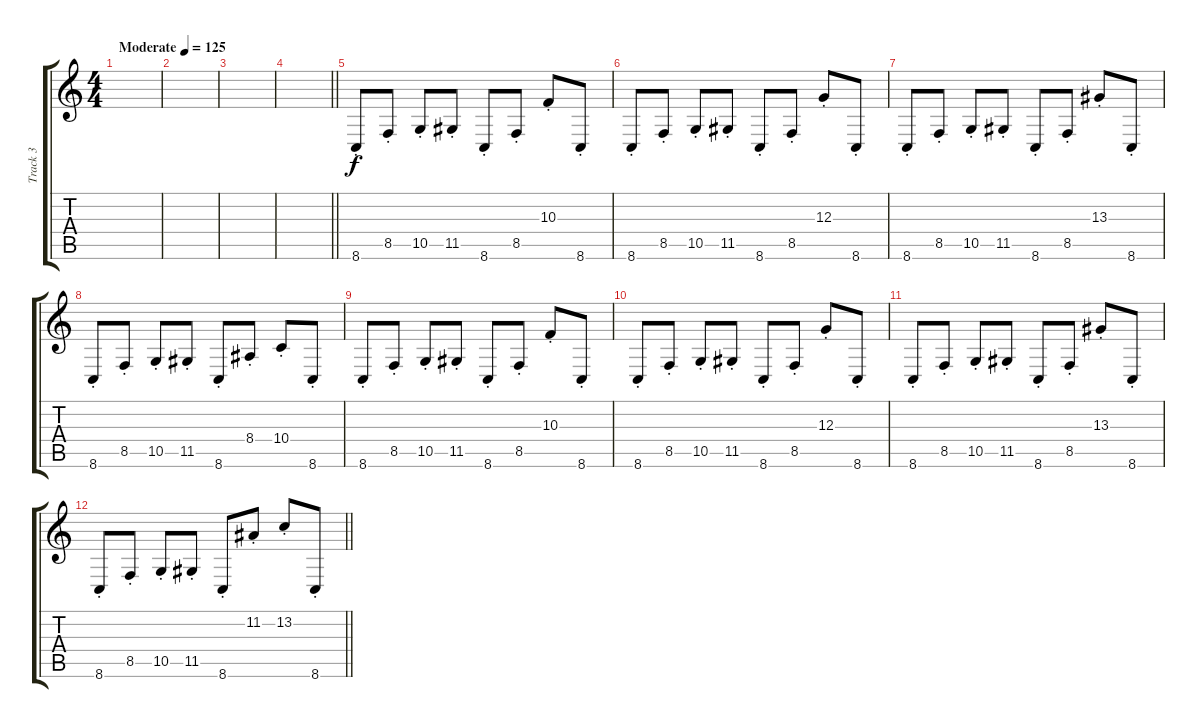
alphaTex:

\track ("Track 3" "Track 3") {instrument kalimba}
\staff {score tabs}
\tuning (E4 B3 G3 D3 A2 E2) {hide}
\ts (4 4)
\tempo (125 "Moderate")
\clef g2
\ks c
|
|
|
\barLineRight lightlight
|
8.6{st}.8 8.5{st}.8 10.5{st}.8 11.5{st}.8 8.6{st}.8 8.5{st}.8 10.3{st}.8 8.6{st}.8 |
8.6{st}.8 8.5{st}.8 10.5{st}.8 11.5{st}.8 8.6{st}.8 8.5{st}.8 12.3{st}.8 8.6{st}.8 |
8.6{st}.8 8.5{st}.8 10.5{st}.8 11.5{st}.8 8.6{st}.8 8.5{st}.8 13.3{st}.8 8.6{st}.8 |
8.6{st}.8 8.5{st}.8 10.5{st}.8 11.5{st}.8 8.6{st}.8 8.4{st}.8 10.4{st}.8 8.6{st}.8 |
8.6{st}.8 8.5{st}.8 10.5{st}.8 11.5{st}.8 8.6{st}.8 8.5{st}.8 10.3{st}.8 8.6{st}.8 |
8.6{st}.8 8.5{st}.8 10.5{st}.8 11.5{st}.8 8.6{st}.8 8.5{st}.8 12.3{st}.8 8.6{st}.8 |
8.6{st}.8 8.5{st}.8 10.5{st}.8 11.5{st}.8 8.6{st}.8 8.5{st}.8 13.3{st}.8 8.6{st}.8 |
\barLineRight lightlight
8.6{st}.8 8.5{st}.8 10.5{st}.8 11.5{st}.8 8.6{st}.8 11.2{st}.8 13.2{st}.8 8.6{st}.8
